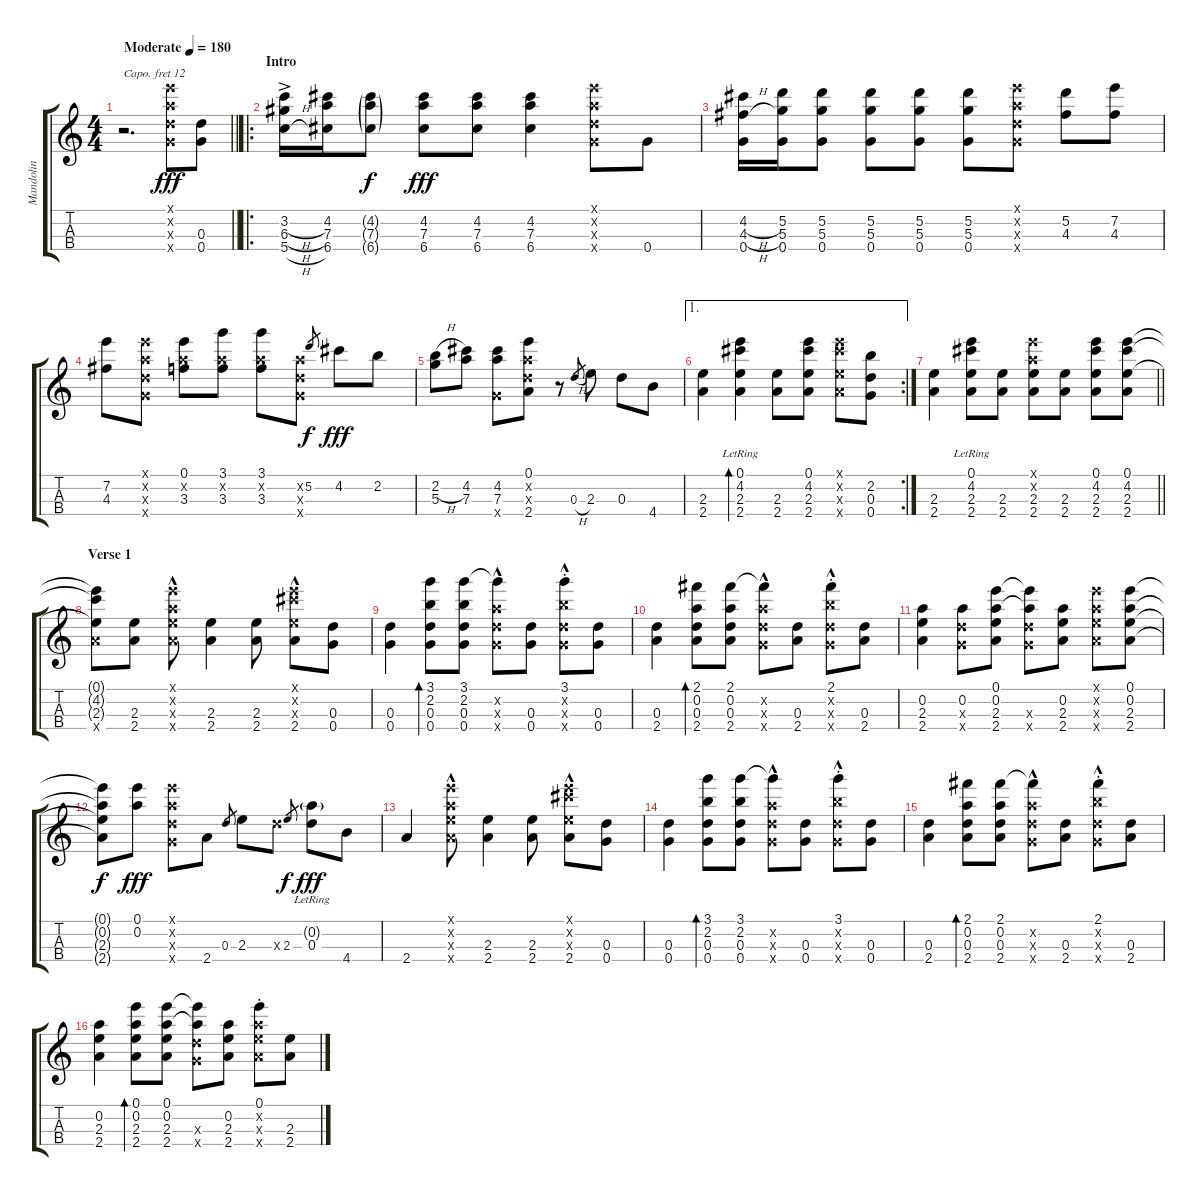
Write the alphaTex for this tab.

\track ("Mandolin" "Mandolin") {instrument acousticguitarsteel}
\staff {score tabs}
\capo 12
\tuning (E4 A3 D3 G2) {hide}
\ts (4 4)
\tempo (180 "Moderate")
\clef g2
\barLineRight lightlight
\ks aminor
r.2{d dy fff instrument acousticguitarsteel} (0.1{x} 0.2{x} 0.3{x} 0.4{x}).8 (0.3 0.4).8 |
\ro
\section ("" "Intro")
(3.2{h ac} 6.3{h ac} 5.4{h ac}).16 (4.2 7.3 6.4).16 (4.2{g} 7.3{g} 6.4{g}).8{dy f} (4.2 7.3 6.4).8{dy fff} (4.2 7.3 6.4).8 (4.2 7.3 6.4).4 (0.1{x} 0.2{x} 0.3{x} 0.4{x}).8 0.4.8 |
(4.2{h} 4.3{h} 0.4).16 (5.2 5.3 0.4).16 (5.2 5.3 0.4).8 (5.2 5.3 0.4).8 (5.2 5.3 0.4).8 (5.2 5.3 0.4).8 (0.1{x} 0.2{x} 0.3{x} 0.4{x}).8 (5.2 4.3).8 (7.2 4.3).8 |
(7.2 4.3).8 (0.1{x} 0.2{x} 0.3{x} 0.4{x}).8 (0.1 0.2{x} 3.3).8 (3.1 0.2{x} 3.3).8 (3.1 0.2{x} 3.3).8 (0.2{x} 0.3{x} 0.4{x}).8 5.2.8{gr dy f} 4.2.8{dy fff} 2.2.8 |
(2.2{h} 5.3).8 (4.2 7.3).8 (4.2 7.3 0.4{x}).8 (0.1 0.2{x} 0.3{x} 2.4).8 r.8 0.3{h}.8{gr} 2.3.8 0.3.8 4.4.8 |
\ae 1
\rc 2
(2.3 2.4).4 (0.1{lr} 4.2{lr} 2.3{lr} 2.4).4{bd 240} (2.3 2.4).8 (0.1 4.2 2.3 2.4).8 (0.1{x} 4.2{x} 2.3{x} 2.4{x}).8 (2.2 0.3 0.4).8 |
\barLineRight lightlight
(2.3 2.4).4 (0.1{lr} 4.2{lr} 2.3{lr} 2.4).8 (2.3 2.4).8 (0.1{x} 0.2{x} 2.3 2.4).8 (2.3 2.4).8 (0.1 4.2 2.3 2.4).8 (0.1 4.2 2.3 2.4).8 |
\section ("" "Verse 1")
(0.1{t} 4.2{t} 2.3{t} 2.4{x}).8 (2.3 2.4).8 (0.1{hac x} 0.2{hac x} 2.3{hac x} 2.4{hac x}).8 (2.3 2.4).4 (2.3 2.4).8 (0.1{hac x} 4.2{hac x} 2.3{hac x} 2.4{hac}).8 (0.3 0.4).8 |
(0.3 0.4).4 (3.1 2.2 0.3 0.4).8{bd 120} (3.1 2.2 0.3 0.4).8 (3.1{t} 0.2{hac x} 0.3{hac x} 0.4{hac x}).8 (0.3 0.4).8 (3.1{st} 2.2{hac x} 0.3{hac x} 0.4{hac x}).8 (0.3 0.4).8 |
(0.3 2.4).4 (2.1 0.2 0.3 2.4).8{bd 120} (2.1 0.2 0.3 2.4).8 (2.1{t} 0.2{hac x} 0.3{hac x} 0.4{hac x}).8 (0.3 2.4).8 (2.1{st} 2.2{hac x} 0.3{hac x} 0.4{hac x}).8 (0.3 2.4).8 |
(0.2 2.3 2.4).4 (0.2 0.3{x} 0.4{x}).8 (0.1 0.2 2.3 2.4).8 (0.1{t} 0.2{t} 0.3{x} 0.4{x}).8 (0.2 2.3 2.4).8 (0.1{x} 0.2{x} 2.3{x} 2.4{x}).8 (0.1 0.2 2.3 2.4).8 |
(0.1{t} 0.2{t} 2.3{t} 2.4{t}).8{dy f} (0.1 0.2).8{dy fff} (0.1{x} 0.2{x} 0.3{x} 0.4{x}).8 2.4.8 0.3.8{gr} 2.3.8 0.3{x}.8 2.3.8{gr dy f} (0.2{g lr} 0.3).8{dy fff} 4.4.8 |
2.4.4 (0.1{hac x} 0.2{hac x} 2.3{hac x} 2.4{hac x}).8 (2.3 2.4).4 (2.3 2.4).8 (0.1{hac x} 4.2{hac x} 2.3{hac x} 2.4{hac}).8 (0.3 0.4).8 |
(0.3 0.4).4 (3.1 2.2 0.3 0.4).8{bd 120} (3.1 2.2 0.3 0.4).8 (3.1{t} 0.2{hac x} 0.3{hac x} 0.4{hac x}).8 (0.3 0.4).8 (3.1{st} 2.2{hac x} 0.3{hac x} 0.4{hac x}).8 (0.3 0.4).8 |
(0.3 2.4).4 (2.1 0.2 0.3 2.4).8{bd 120} (2.1 0.2 0.3 2.4).8 (2.1{t} 0.2{hac x} 0.3{hac x} 0.4{hac x}).8 (0.3 2.4).8 (2.1{st} 2.2{hac x} 0.3{hac x} 0.4{hac x}).8 (0.3 2.4).8 |
(0.2 2.3 2.4).4 (0.1 0.2 2.3 2.4).8{bd 120} (0.1 0.2 2.3 2.4).8 (0.1{t} 0.2{t} 0.3{x} 0.4{x}).8 (0.2 2.3 2.4).8 (0.1{st} 0.2{x} 2.3{x} 2.4{x}).8 (2.3 2.4).8
